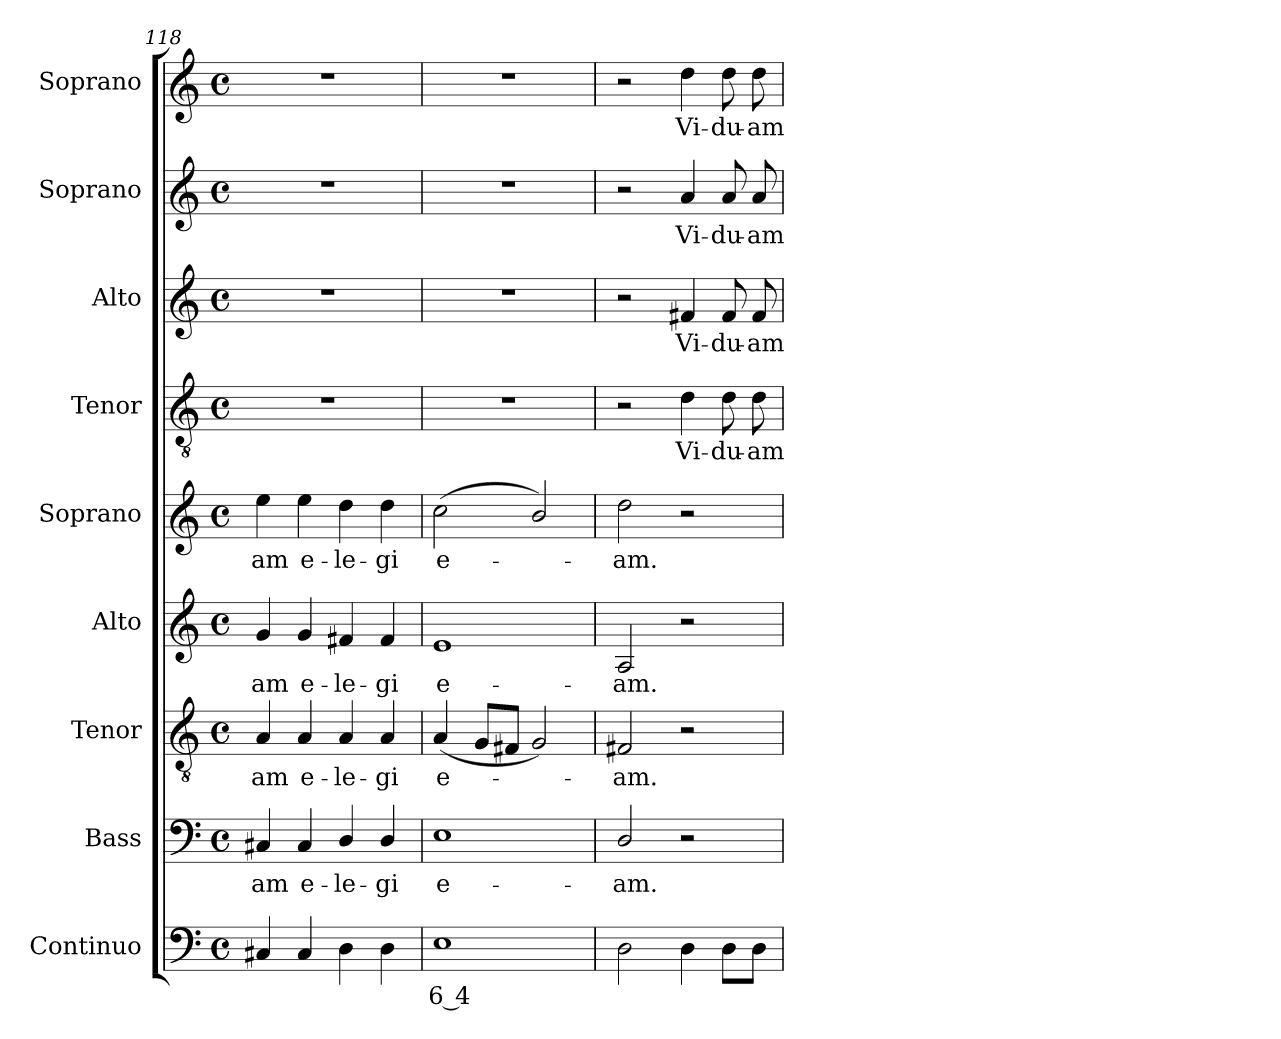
**kern	**text	**kern	**text	**kern	**text	**kern	**text	**kern	**text	**kern	**text	**kern	**text	**kern	**text	**kern	**text
*part9	*part9	*part8	*part8	*part7	*part7	*part6	*part6	*part5	*part5	*part4	*part4	*part3	*part3	*part2	*part2	*part1	*part1
*staff9	*staff9	*staff8	*staff8	*staff7	*staff7	*staff6	*staff6	*staff5	*staff5	*staff4	*staff4	*staff3	*staff3	*staff2	*staff2	*staff1	*staff1
*I"Continuo	*	*I"Bass	*	*I"Tenor	*	*I"Alto	*	*I"Soprano	*	*I"Tenor	*	*I"Alto	*	*I"Soprano	*	*I"Soprano	*
*I'Cont.	*	*I'B.	*	*I'T.	*	*I'A.	*	*I'S.	*	*I'T.	*	*I'A.	*	*I'S.	*	*I'S.	*
*clefF4	*	*clefF4	*	*clefGv2	*	*clefG2	*	*clefG2	*	*clefGv2	*	*clefG2	*	*clefG2	*	*clefG2	*
*	*	*	*	*ITrd7c12	*	*	*	*	*	*ITrd7c12	*	*	*	*	*	*	*
*k[]	*	*k[]	*	*k[]	*	*k[]	*	*k[]	*	*k[]	*	*k[]	*	*k[]	*	*k[]	*
*C:	*	*C:	*	*C:	*	*C:	*	*C:	*	*C:	*	*C:	*	*C:	*	*C:	*
*M4/4	*	*M4/4	*	*M4/4	*	*M4/4	*	*M4/4	*	*M4/4	*	*M4/4	*	*M4/4	*	*M4/4	*
*met(c)	*	*met(c)	*	*met(c)	*	*met(c)	*	*met(c)	*	*met(c)	*	*met(c)	*	*met(c)	*	*met(c)	*
=118	=118	=118	=118	=118	=118	=118	=118	=118	=118	=118	=118	=118	=118	=118	=118	=118	=118
!	!	!	!LO:LY:b:color=#000000	!	!	!	!	!	!	!	!	!	!	!	!	!	!
!	!	!	!	!	!LO:LY:b:color=#000000	!	!	!	!	!	!	!	!	!	!	!	!
!	!	!	!	!	!	!	!LO:LY:b:color=#000000	!	!	!	!	!	!	!	!	!	!
!	!	!	!	!	!	!	!	!	!LO:LY:b:color=#000000	!	!	!	!	!	!	!	!
4C#Xi/	.	4C#Xi/	-am	4AAi/	-am	4gi/	-am	4eei\	-am	1r	.	1r	.	1r	.	1r	.
!	!	!	!LO:LY:b:color=#000000	!	!	!	!	!	!	!	!	!	!	!	!	!	!
!	!	!	!	!	!LO:LY:b:color=#000000	!	!	!	!	!	!	!	!	!	!	!	!
!	!	!	!	!	!	!	!LO:LY:b:color=#000000	!	!	!	!	!	!	!	!	!	!
!	!	!	!	!	!	!	!	!	!LO:LY:b:color=#000000	!	!	!	!	!	!	!	!
4C#i/	.	4C#i/	e-	4AAi/	e-	4gi/	e-	4eei\	e-	.	.	.	.	.	.	.	.
!	!	!	!LO:LY:b:color=#000000	!	!	!	!	!	!	!	!	!	!	!	!	!	!
!	!	!	!	!	!LO:LY:b:color=#000000	!	!	!	!	!	!	!	!	!	!	!	!
!	!	!	!	!	!	!	!LO:LY:b:color=#000000	!	!	!	!	!	!	!	!	!	!
!	!	!	!	!	!	!	!	!	!LO:LY:b:color=#000000	!	!	!	!	!	!	!	!
4Di\	.	4Di/	-le-	4AAi/	-le-	4f#Xi/	-le-	4ddi\	-le-	.	.	.	.	.	.	.	.
!	!	!	!LO:LY:b:color=#000000	!	!	!	!	!	!	!	!	!	!	!	!	!	!
!	!	!	!	!	!LO:LY:b:color=#000000	!	!	!	!	!	!	!	!	!	!	!	!
!	!	!	!	!	!	!	!LO:LY:b:color=#000000	!	!	!	!	!	!	!	!	!	!
!	!	!	!	!	!	!	!	!	!LO:LY:b:color=#000000	!	!	!	!	!	!	!	!
4Di\	.	4Di/	-gi	4AAi/	-gi	4f#i/	-gi	4ddi\	-gi	.	.	.	.	.	.	.	.
=119	=119	=119	=119	=119	=119	=119	=119	=119	=119	=119	=119	=119	=119	=119	=119	=119	=119
!	!LO:LY:b:color=#000000	!	!	!	!	!	!	!	!	!	!	!	!	!	!	!	!
!	!	!	!LO:LY:b:color=#000000	!	!	!	!	!	!	!	!	!	!	!	!	!	!
!	!	!	!	!	!LO:LY:b:color=#000000	!	!	!	!	!	!	!	!	!	!	!	!
!	!	!	!	!	!	!	!LO:LY:b:color=#000000	!	!	!	!	!	!	!	!	!	!
!	!	!	!	!	!	!	!	!	!LO:LY:b:color=#000000	!	!	!	!	!	!	!	!
1Ei	6 4	1Ei	e-	(4AAi/	e-	1ei	e-	(2cci\	e-	1r	.	1r	.	1r	.	1r	.
.	.	.	.	8GGi/L	.	.	.	.	.	.	.	.	.	.	.	.	.
.	.	.	.	8FF#Xi/J	.	.	.	.	.	.	.	.	.	.	.	.	.
.	.	.	.	2GGi/)	.	.	.	2bi/)	.	.	.	.	.	.	.	.	.
!!LO:LB:g=z
=120	=120	=120	=120	=120	=120	=120	=120	=120	=120	=120	=120	=120	=120	=120	=120	=120	=120
!	!	!	!LO:LY:b:color=#000000	!	!	!	!	!	!	!	!	!	!	!	!	!	!
!	!	!	!	!	!LO:LY:b:color=#000000	!	!	!	!	!	!	!	!	!	!	!	!
!	!	!	!	!	!	!	!LO:LY:b:color=#000000	!	!	!	!	!	!	!	!	!	!
!	!	!	!	!	!	!	!	!	!LO:LY:b:color=#000000	!	!	!	!	!	!	!	!
2Di\	.	2Di/	-am.	2FF#Xi/	-am.	2Ai/	-am.	2ddi\	-am.	2r	.	2r	.	2r	.	2r	.
!	!	!	!	!	!	!	!	!	!	!	!LO:LY:b:color=#000000	!	!	!	!	!	!
!	!	!	!	!	!	!	!	!	!	!	!	!	!LO:LY:b:color=#000000	!	!	!	!
!	!	!	!	!	!	!	!	!	!	!	!	!	!	!	!LO:LY:b:color=#000000	!	!
!	!	!	!	!	!	!	!	!	!	!	!	!	!	!	!	!	!LO:LY:b:color=#000000
4Di\	.	2r	.	2r	.	2r	.	2r	.	4Di\	Vi-	4f#Xi/	Vi-	4ai/	Vi-	4ddi\	Vi-
!	!	!	!	!	!	!	!	!	!	!	!LO:LY:b:color=#000000	!	!	!	!	!	!
!	!	!	!	!	!	!	!	!	!	!	!	!	!LO:LY:b:color=#000000	!	!	!	!
!	!	!	!	!	!	!	!	!	!	!	!	!	!	!	!LO:LY:b:color=#000000	!	!
!	!	!	!	!	!	!	!	!	!	!	!	!	!	!	!	!	!LO:LY:b:color=#000000
8Di\L	.	.	.	.	.	.	.	.	.	8Di\	-du-	8f#i/	-du-	8ai/	-du-	8ddi\	-du-
!	!	!	!	!	!	!	!	!	!	!	!LO:LY:b:color=#000000	!	!	!	!	!	!
!	!	!	!	!	!	!	!	!	!	!	!	!	!LO:LY:b:color=#000000	!	!	!	!
!	!	!	!	!	!	!	!	!	!	!	!	!	!	!	!LO:LY:b:color=#000000	!	!
!	!	!	!	!	!	!	!	!	!	!	!	!	!	!	!	!	!LO:LY:b:color=#000000
8Di\J	.	.	.	.	.	.	.	.	.	8Di\	-am	8f#i/	-am	8ai/	-am	8ddi\	-am
=	=	=	=	=	=	=	=	=	=	=	=	=	=	=	=	=	=
*-	*-	*-	*-	*-	*-	*-	*-	*-	*-	*-	*-	*-	*-	*-	*-	*-	*-
